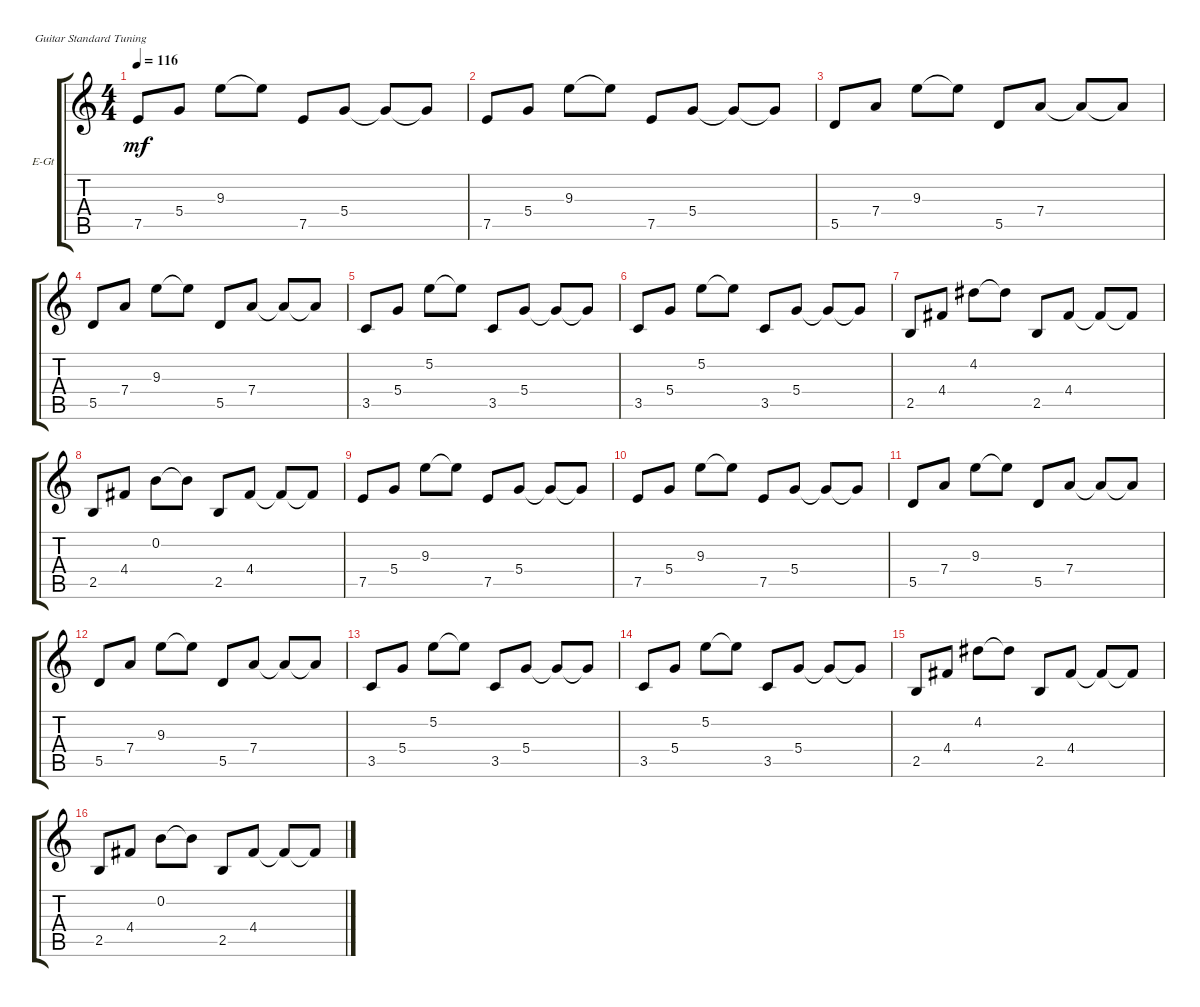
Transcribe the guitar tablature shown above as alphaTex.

\defaultSystemsLayout 4
\bracketExtendMode groupsimilarinstruments
\firstSystemTrackNameOrientation horizontal
\otherSystemsTrackNameOrientation horizontal
\track ("Rhytm Guitar Clean" "E-Gt") {instrument electricguitarclean}
\staff {score tabs}
\tuning (E4 B3 G3 D3 A2 E2)
\ts (4 4)
\tempo 116
\clef g2
\scale
0.333333
\ks c
7.5.8{dy mf} 5.4.8 9.3.8 9.3{t}.8 7.5.8 5.4.8 5.4{t}.8 5.4{t}.8 |
\scale
0.333333 7.5.8 5.4.8 9.3.8 9.3{t}.8 7.5.8 5.4.8 5.4{t}.8 5.4{t}.8 |
\scale
0.333333 5.5.8 7.4.8 9.3.8 9.3{t}.8 5.5.8 7.4.8 7.4{t}.8 7.4{t}.8 |
\scale
0.333333 5.5.8 7.4.8 9.3.8 9.3{t}.8 5.5.8 7.4.8 7.4{t}.8 7.4{t}.8 |
\scale
0.333333 3.5.8 5.4.8 5.2.8 5.2{t}.8 3.5.8 5.4.8 5.4{t}.8 5.4{t}.8 |
\scale
0.333333 3.5.8 5.4.8 5.2.8 5.2{t}.8 3.5.8 5.4.8 5.4{t}.8 5.4{t}.8 |
\scale
0.333333 2.5.8 4.4.8 4.2.8 4.2{t}.8 2.5.8 4.4.8 4.4{t}.8 4.4{t}.8 |
\scale
0.333333 2.5.8 4.4.8 0.2.8 0.2{t}.8 2.5.8 4.4.8 4.4{t}.8 4.4{t}.8 |
\scale
0.333333 7.5.8 5.4.8 9.3.8 9.3{t}.8 7.5.8 5.4.8 5.4{t}.8 5.4{t}.8 |
\scale
0.333333 7.5.8 5.4.8 9.3.8 9.3{t}.8 7.5.8 5.4.8 5.4{t}.8 5.4{t}.8 |
\scale
0.333333 5.5.8 7.4.8 9.3.8 9.3{t}.8 5.5.8 7.4.8 7.4{t}.8 7.4{t}.8 |
\scale
0.333333 5.5.8 7.4.8 9.3.8 9.3{t}.8 5.5.8 7.4.8 7.4{t}.8 7.4{t}.8 |
\scale
0.333333 3.5.8 5.4.8 5.2.8 5.2{t}.8 3.5.8 5.4.8 5.4{t}.8 5.4{t}.8 |
\scale
0.333333 3.5.8 5.4.8 5.2.8 5.2{t}.8 3.5.8 5.4.8 5.4{t}.8 5.4{t}.8 |
2.5.8 4.4.8 4.2.8 4.2{t}.8 2.5.8 4.4.8 4.4{t}.8 4.4{t}.8 |
2.5.8 4.4.8 0.2.8 0.2{t}.8 2.5.8 4.4.8 4.4{t}.8 4.4{t}.8
